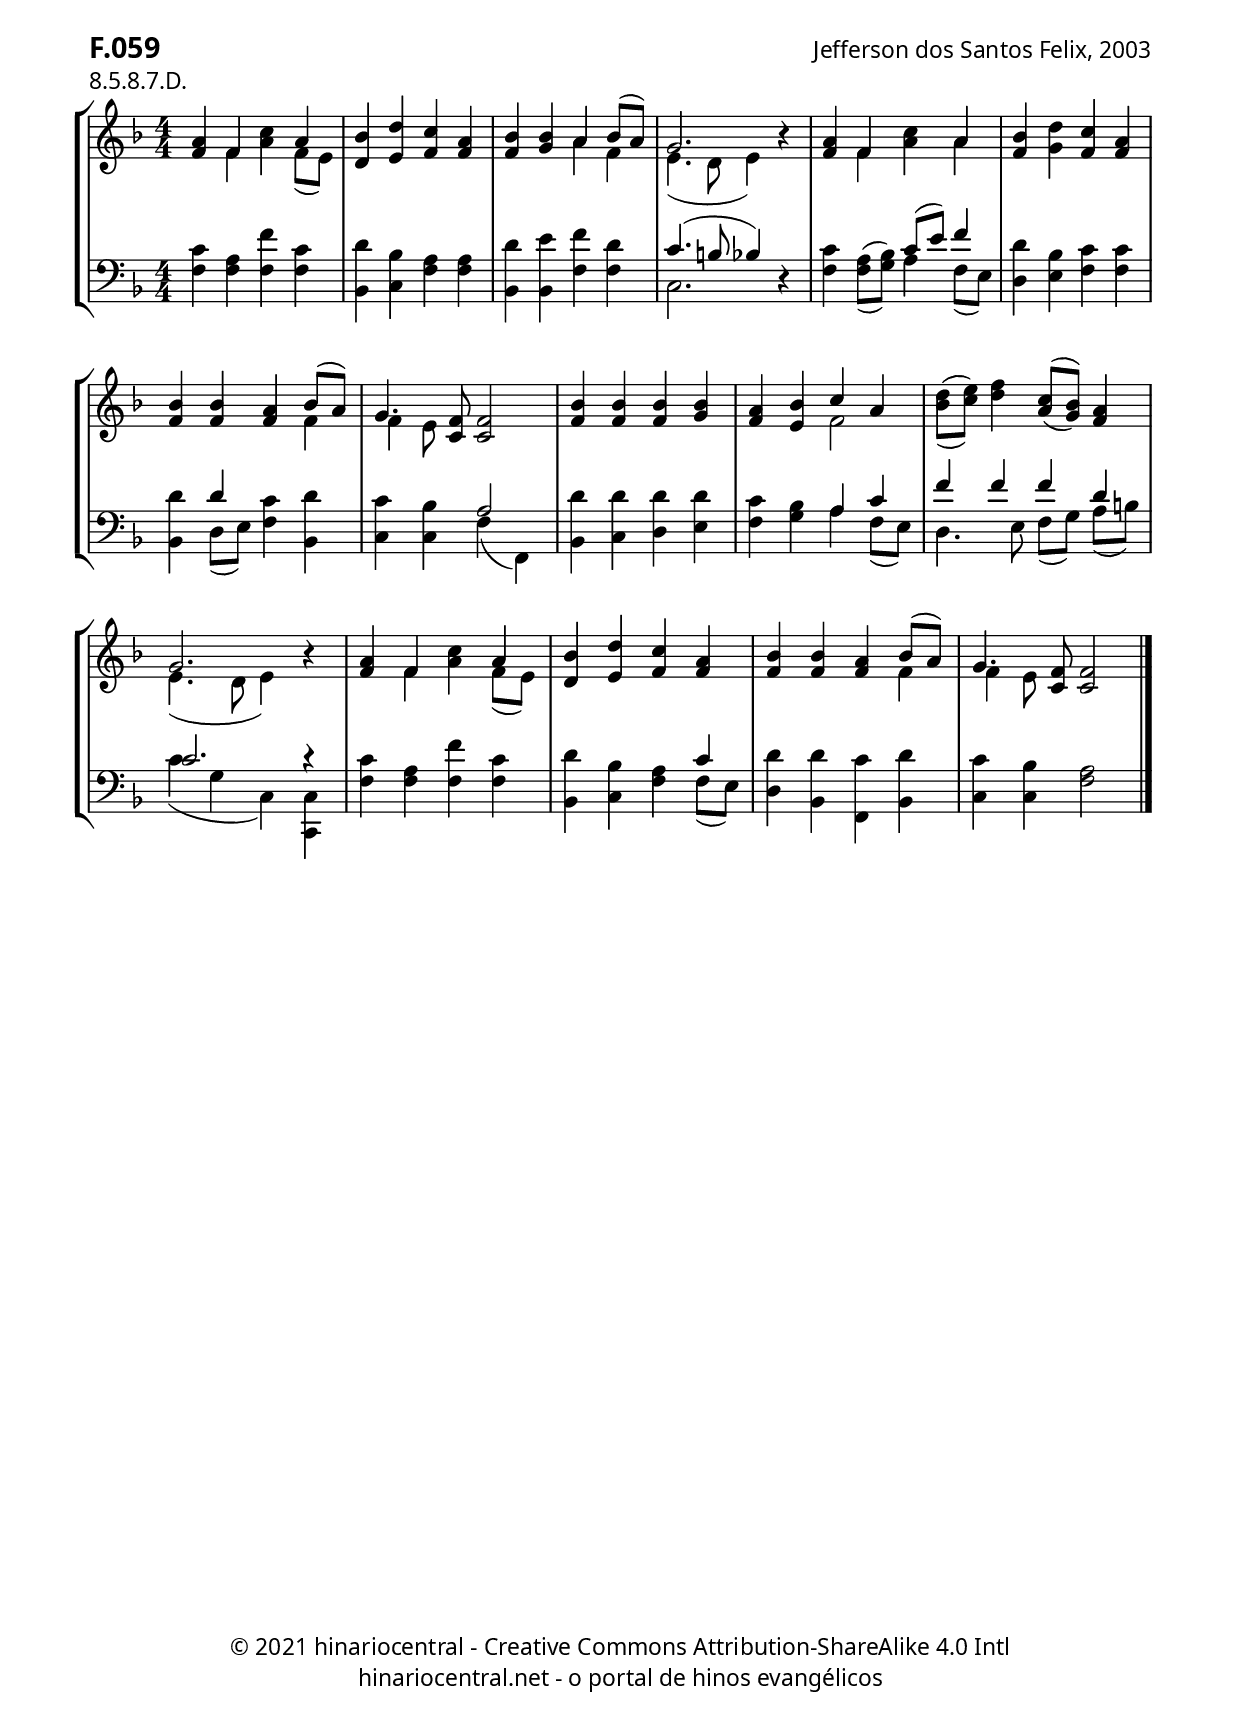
\version "2.22.1"

%% Header %%
title = "F.059"
composer = "Jefferson dos Santos Felix, 2003"
meter = "8.5.8.7.D."
publicationYear = "2021"

%% Aditional variables
metronome = \tempo 4=96
global = {
  \key f \major
  \time 4/4
  \numericTimeSignature
  \set Staff.autoBeaming = ##f
  \set doubleSlurs = ##t
}

%%%%%%%%%%%
%% Notes %%
%%%%%%%%%%%

soprano = \relative c'' {
  \global
  a4 f c' a bes d c a bes bes a bes8 [(a)] g2. r4
  a4 f c' a bes d c a bes bes a bes8 [(a)] g4. f8 f2
  bes4 bes bes bes a bes c a d8 [(e)] f4 c8 [(bes)] a4 g2. r4
  a4 f c' a bes d c a bes bes a bes8 [(a)] g4. f8 f2 \bar "|."
}

alto = \relative c' {
  \global
  f4 f a f8 [(e)] d4 e f f f g a f e4. (d8 e4) r
  f f a a f g f f f f f f f e8 c c2
  f4 f f g f e f2 bes8 [(c)] d4 a8 [(g)] f4 e4. (d8 e4) r
  f f a f8 [(e)] d4 e f f f f f f f e8 c c2
}

tenor = \relative c' {
  \global
  c4 a f' c d bes a a d e f d c4. (b8 bes4) r4
  c a8 [(bes)] c [(e)] f4 d bes c c d4 d c d c bes a2
  d4 d d d c bes a c f f f d c2. \partCombineApart r4
  \partCombineAutomatic
  c4 a f' c d bes a c d d c d c bes a2
}

bass = \relative c {
  \global
  f4 f f f bes, c f f bes, bes f' f c2. r4
  f4 f8 [(g)] a4 f8 [(e)] d4 e f f bes, d8 [(e)] f4 bes, c4 c f (f,)
  bes c d e f g a f8 [(e)] d4. e8 f [(g)] a [(b)] c4 (g c,) <c c,>
  f f f f bes, c f f8 [(e)] d4 bes f bes c c f2
}

\paper {
  #(include-special-characters)
  \include "tune-title-layout.ly"
  left-margin = 15\mm
  right-margin = 15\mm
  top-margin = 7.5\mm
  bottom-margin = 7.5\mm
  #(define fonts
    (make-pango-font-tree "PT Serif"
                          "PT Sans"
                          "PT Mono"
                          (/ staff-height pt 20)))
}

\header {
  title = \title
  composer = \composer
  meter = \meter
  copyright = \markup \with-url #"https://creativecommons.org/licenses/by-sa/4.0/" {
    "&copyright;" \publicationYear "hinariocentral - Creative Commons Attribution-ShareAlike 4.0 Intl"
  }
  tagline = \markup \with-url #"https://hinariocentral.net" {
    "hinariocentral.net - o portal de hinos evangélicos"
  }
}

\score {
  \new StaffGroup <<
    \new Staff \with { printPartCombineTexts = ##f } <<
      \clef treble
      \new Voice <<
        \partCombine #'(2 . 99) \soprano \alto
      >>
    >>
    \new Staff \with { printPartCombineTexts = ##f } <<
      \clef bass
      \new Voice <<
        \partCombine #'(2 . 99) \tenor \bass
      >>
    >>
  >>

  \layout {
    indent = 0\cm
    \context {
      \Score
      \omit BarNumber
    }
  }
}

\score {
  <<
    \new Staff \with {midiInstrument = "acoustic grand"} << \soprano \alto >>
    \new Staff \with {midiInstrument = "acoustic grand"} << \tenor \bass >>
  >>

  \midi {
    \metronome
  }
}


